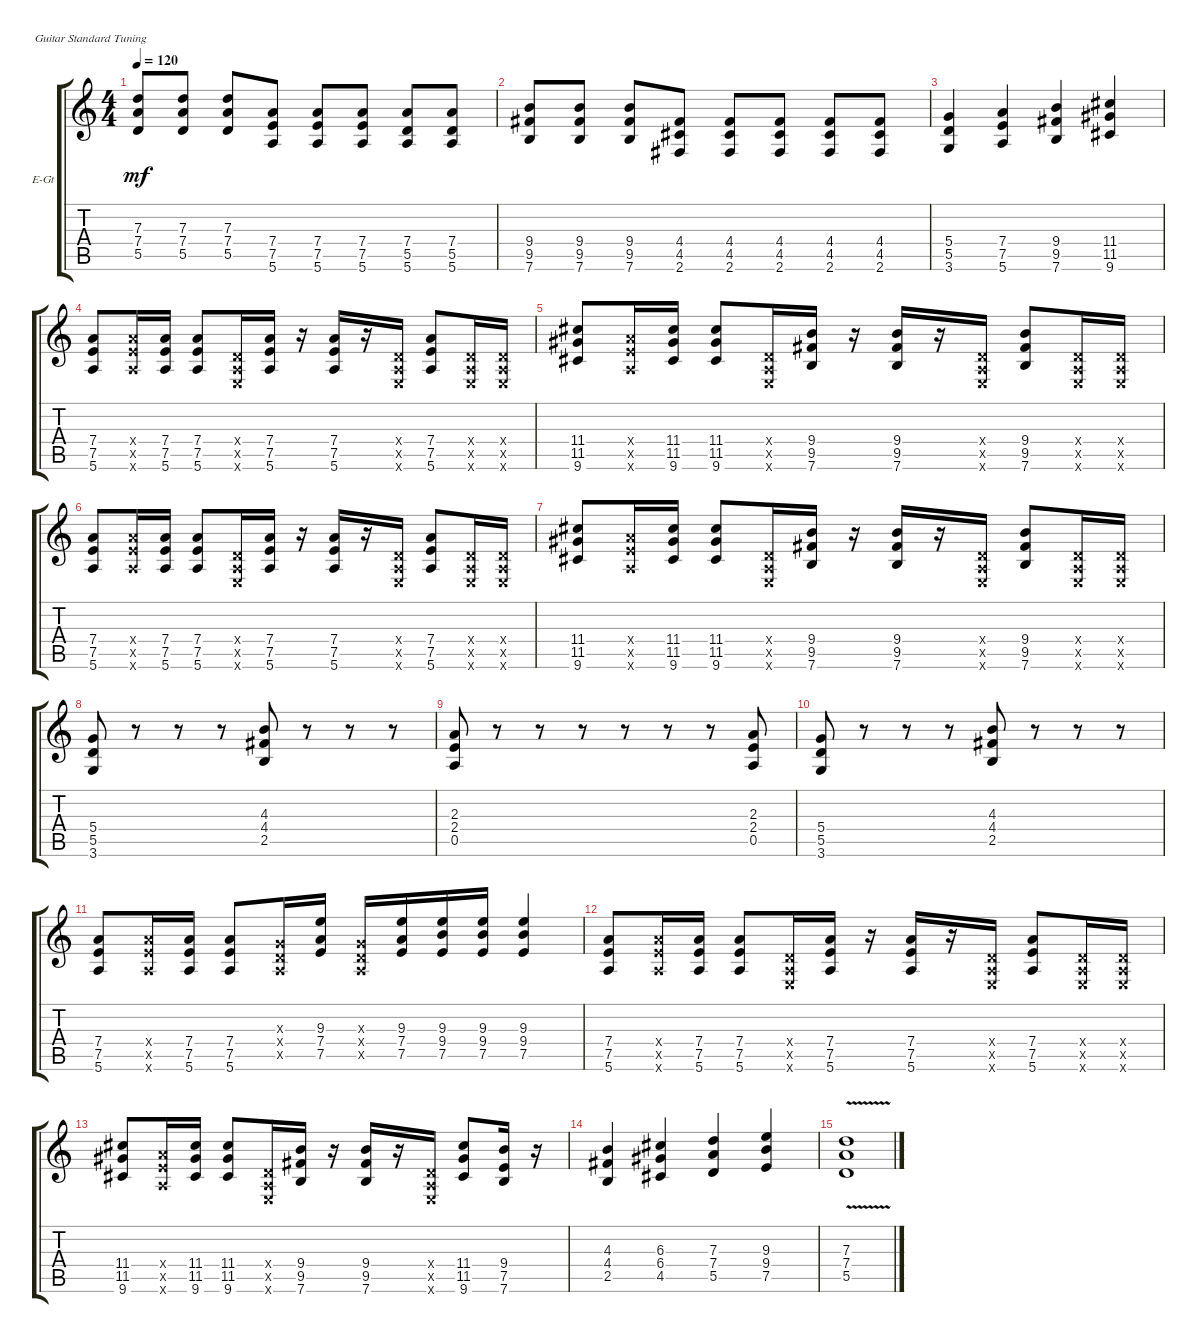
\bracketExtendMode groupsimilarinstruments
\firstSystemTrackNameOrientation horizontal
\otherSystemsTrackNameOrientation horizontal
\track ("Rhythm Guitar" "E-Gt") {instrument distortionguitar}
\staff {score tabs}
\tuning (E4 B3 G3 D3 A2 E2)
\ts (4 4)
\tempo 120
\clef g2
\ks c
(7.3 7.4 5.5).8{dy mf instrument distortionguitar} (7.3 7.4 5.5).8 (7.3 7.4 5.5).8 (7.4 7.5 5.6).8 (7.4 7.5 5.6).8 (7.4 7.5 5.6).8 (7.4 5.5 5.6).8 (7.4 5.5 5.6).8 |
(9.4 9.5 7.6).8 (9.4 9.5 7.6).8 (9.4 9.5 7.6).8 (4.4 4.5 2.6).8 (4.4 4.5 2.6).8 (4.4 4.5 2.6).8 (4.4 4.5 2.6).8 (4.4 4.5 2.6).8 |
(5.4 5.5 3.6).4 (7.4 7.5 5.6).4 (9.4 9.5 7.6).4 (11.4 11.5 9.6).4 |
(7.4 7.5 5.6).8 (7.4{x} 7.5{x} 5.6{x}).16 (7.4 7.5 5.6).16 (7.4 7.5 5.6).8 (0.4{x} 0.5{x} 0.6{x}).16 (7.4 7.5 5.6).16 r.16 (7.4 7.5 5.6).16 r.16 (0.4{x} 0.5{x} 0.6{x}).16 (7.4 7.5 5.6).8 (0.4{x} 0.5{x} 0.6{x}).16 (0.4{x} 0.5{x} 0.6{x}).16 |
(11.4 11.5 9.6).8 (7.4{x} 7.5{x} 5.6{x}).16 (11.4 11.5 9.6).16 (11.4 11.5 9.6).8 (0.4{x} 0.5{x} 0.6{x}).16 (9.4 9.5 7.6).16 r.16 (9.4 9.5 7.6).16 r.16 (0.4{x} 0.5{x} 0.6{x}).16 (9.4 9.5 7.6).8 (0.4{x} 0.5{x} 0.6{x}).16 (0.4{x} 0.5{x} 0.6{x}).16 |
(7.4 7.5 5.6).8 (7.4{x} 7.5{x} 5.6{x}).16 (7.4 7.5 5.6).16 (7.4 7.5 5.6).8 (0.4{x} 0.5{x} 0.6{x}).16 (7.4 7.5 5.6).16 r.16 (7.4 7.5 5.6).16 r.16 (0.4{x} 0.5{x} 0.6{x}).16 (7.4 7.5 5.6).8 (0.4{x} 0.5{x} 0.6{x}).16 (0.4{x} 0.5{x} 0.6{x}).16 |
(11.4 11.5 9.6).8 (7.4{x} 7.5{x} 5.6{x}).16 (11.4 11.5 9.6).16 (11.4 11.5 9.6).8 (0.4{x} 0.5{x} 0.6{x}).16 (9.4 9.5 7.6).16 r.16 (9.4 9.5 7.6).16 r.16 (0.4{x} 0.5{x} 0.6{x}).16 (9.4 9.5 7.6).8 (0.4{x} 0.5{x} 0.6{x}).16 (0.4{x} 0.5{x} 0.6{x}).16 |
(5.4 5.5 3.6).8 r.8 r.8 r.8 (2.5 4.4 4.3).8 r.8 r.8 r.8 |
(2.3 2.4 0.5).8 r.8 r.8 r.8 r.8 r.8 r.8 (2.3 2.4 0.5).8 |
(5.4 5.5 3.6).8 r.8 r.8 r.8 (4.3 4.4 2.5).8 r.8 r.8 r.8 |
(7.4 7.5 5.6).8 (7.4{x} 7.5{x} 5.6{x}).16 (7.4 7.5 5.6).16 (7.4 7.5 5.6).8 (0.4{x} 0.5{x} 0.3{x}).16 (7.4 7.5 9.3).16 (0.4{x} 0.5{x} 0.3{x}).16 (7.4 7.5 9.3).16 (9.4 7.5 9.3).16 (9.4 7.5 9.3).16 (9.3 9.4 7.5).4 |
(7.4 7.5 5.6).8 (7.4{x} 7.5{x} 5.6{x}).16 (7.4 7.5 5.6).16 (7.4 7.5 5.6).8 (0.4{x} 0.5{x} 0.6{x}).16 (7.4 7.5 5.6).16 r.16 (7.4 7.5 5.6).16 r.16 (0.4{x} 0.5{x} 0.6{x}).16 (7.4 7.5 5.6).8 (0.4{x} 0.5{x} 0.6{x}).16 (0.4{x} 0.5{x} 0.6{x}).16 |
(11.4 11.5 9.6).8 (7.4{x} 7.5{x} 5.6{x}).16 (11.4 11.5 9.6).16 (11.4 11.5 9.6).8 (0.4{x} 0.5{x} 0.6{x}).16 (9.4 9.5 7.6).16 r.16 (9.4 9.5 7.6).16 r.16 (0.4{x} 0.5{x} 0.6{x}).16 (11.4 11.5 9.6).8 (9.4 7.5 7.6).16 r.16 |
(4.3 4.4 2.5).4 (6.3 6.4 4.5).4 (7.3 7.4 5.5).4 (9.3 9.4 7.5).4 |
(7.3 7.4{v} 5.5).1
